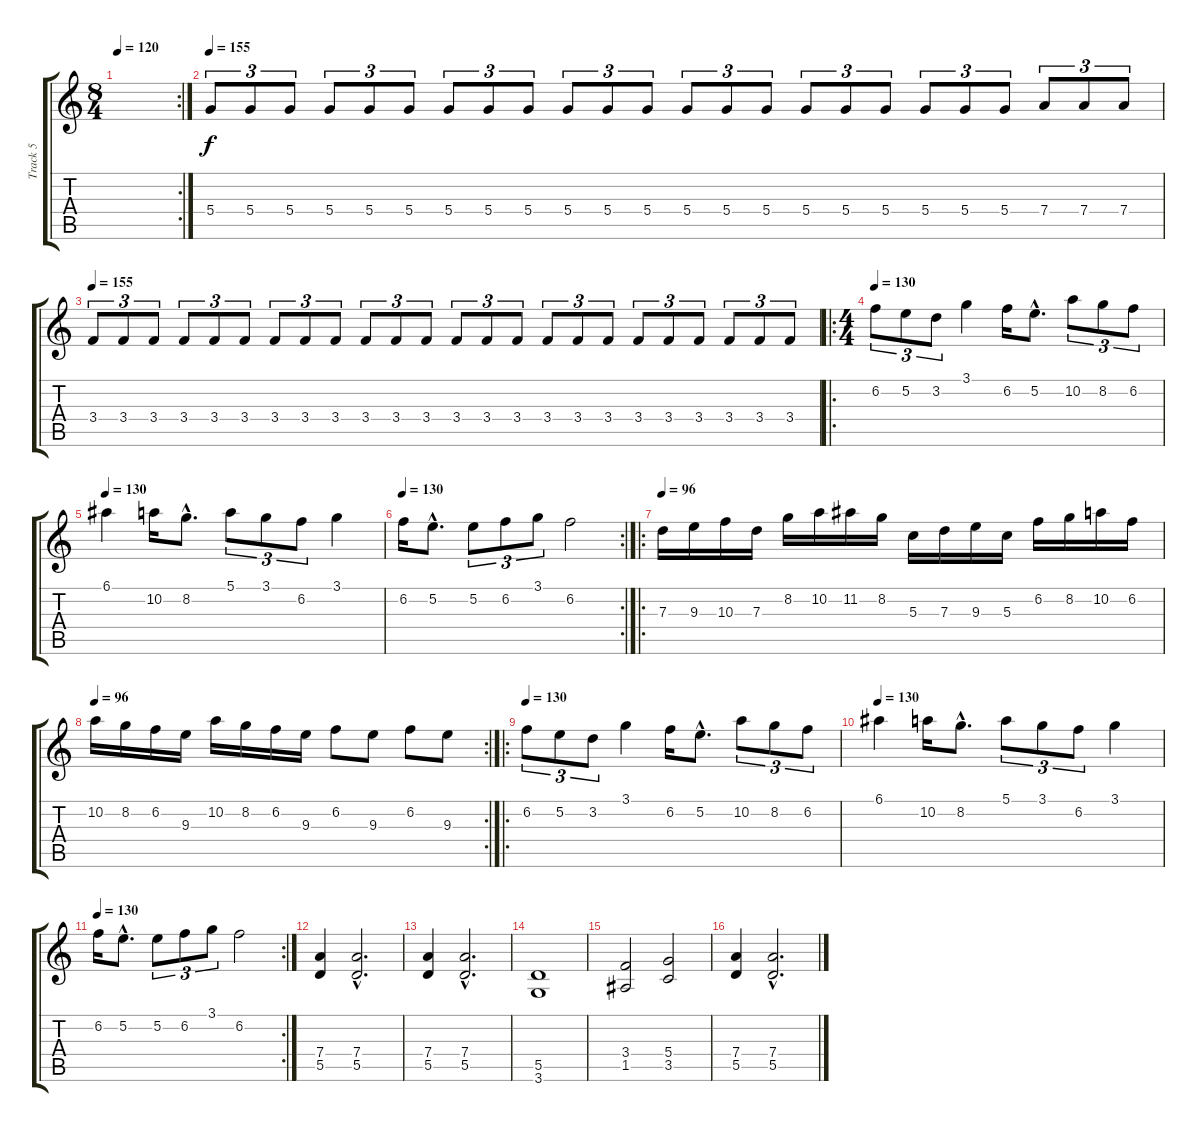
\track ("Track 5" "Track 5") {instrument distortionguitar}
\staff {score tabs}
\tuning (E4 B3 G3 D3 A2 E2) {hide}
\rc 2
\ts (8 4)
\tempo 120
\clef g2
\ks c
|
\tempo 155
5.4.8{tu (3 2)} 5.4.8{tu (3 2)} 5.4.8{tu (3 2)} 5.4.8{tu (3 2)} 5.4.8{tu (3 2)} 5.4.8{tu (3 2)} 5.4.8{tu (3 2)} 5.4.8{tu (3 2)} 5.4.8{tu (3 2)} 5.4.8{tu (3 2)} 5.4.8{tu (3 2)} 5.4.8{tu (3 2)} 5.4.8{tu (3 2)} 5.4.8{tu (3 2)} 5.4.8{tu (3 2)} 5.4.8{tu (3 2)} 5.4.8{tu (3 2)} 5.4.8{tu (3 2)} 5.4.8{tu (3 2)} 5.4.8{tu (3 2)} 5.4.8{tu (3 2)} 7.4.8{tu (3 2)} 7.4.8{tu (3 2)} 7.4.8{tu (3 2)} |
\tempo 155
3.4.8{tu (3 2)} 3.4.8{tu (3 2)} 3.4.8{tu (3 2)} 3.4.8{tu (3 2)} 3.4.8{tu (3 2)} 3.4.8{tu (3 2)} 3.4.8{tu (3 2)} 3.4.8{tu (3 2)} 3.4.8{tu (3 2)} 3.4.8{tu (3 2)} 3.4.8{tu (3 2)} 3.4.8{tu (3 2)} 3.4.8{tu (3 2)} 3.4.8{tu (3 2)} 3.4.8{tu (3 2)} 3.4.8{tu (3 2)} 3.4.8{tu (3 2)} 3.4.8{tu (3 2)} 3.4.8{tu (3 2)} 3.4.8{tu (3 2)} 3.4.8{tu (3 2)} 3.4.8{tu (3 2)} 3.4.8{tu (3 2)} 3.4.8{tu (3 2)} |
\ro
\ts (4 4)
\tempo 130
6.2.8{tu (3 2)} 5.2.8{tu (3 2)} 3.2.8{tu (3 2)} 3.1.4 6.2.16 5.2{hac}.8{d} 10.2.8{tu (3 2)} 8.2.8{tu (3 2)} 6.2.8{tu (3 2)} |
\tempo 130
6.1.4 10.2.16 8.2{hac}.8{d} 5.1.8{tu (3 2)} 3.1.8{tu (3 2)} 6.2.8{tu (3 2)} 3.1.4 |
\rc 2
\tempo 130
6.2.16 5.2{hac}.8{d} 5.2.8{tu (3 2)} 6.2.8{tu (3 2)} 3.1.8{tu (3 2)} 6.2.2 |
\ro
\tempo 96
7.3.16 9.3.16 10.3.16 7.3.16 8.2.16 10.2.16 11.2.16 8.2.16 5.3.16 7.3.16 9.3.16 5.3.16 6.2.16 8.2.16 10.2.16 6.2.16 |
\rc 2
\tempo 96
10.2.16 8.2.16 6.2.16 9.3.16 10.2.16 8.2.16 6.2.16 9.3.16 6.2.8 9.3.8 6.2.8 9.3.8 |
\ro
\tempo 130
6.2.8{tu (3 2)} 5.2.8{tu (3 2)} 3.2.8{tu (3 2)} 3.1.4 6.2.16 5.2{hac}.8{d} 10.2.8{tu (3 2)} 8.2.8{tu (3 2)} 6.2.8{tu (3 2)} |
\tempo 130
6.1.4 10.2.16 8.2{hac}.8{d} 5.1.8{tu (3 2)} 3.1.8{tu (3 2)} 6.2.8{tu (3 2)} 3.1.4 |
\rc 2
\tempo 130
6.2.16 5.2{hac}.8{d} 5.2.8{tu (3 2)} 6.2.8{tu (3 2)} 3.1.8{tu (3 2)} 6.2.2 |
(7.4 5.5).4 (7.4{hac} 5.5{hac}).2{d} |
(7.4 5.5).4 (7.4{hac} 5.5{hac}).2{d} |
(5.5 3.6).1 |
(3.4 1.5).2 (5.4 3.5).2 |
(7.4 5.5).4 (7.4{hac} 5.5{hac}).2{d}
